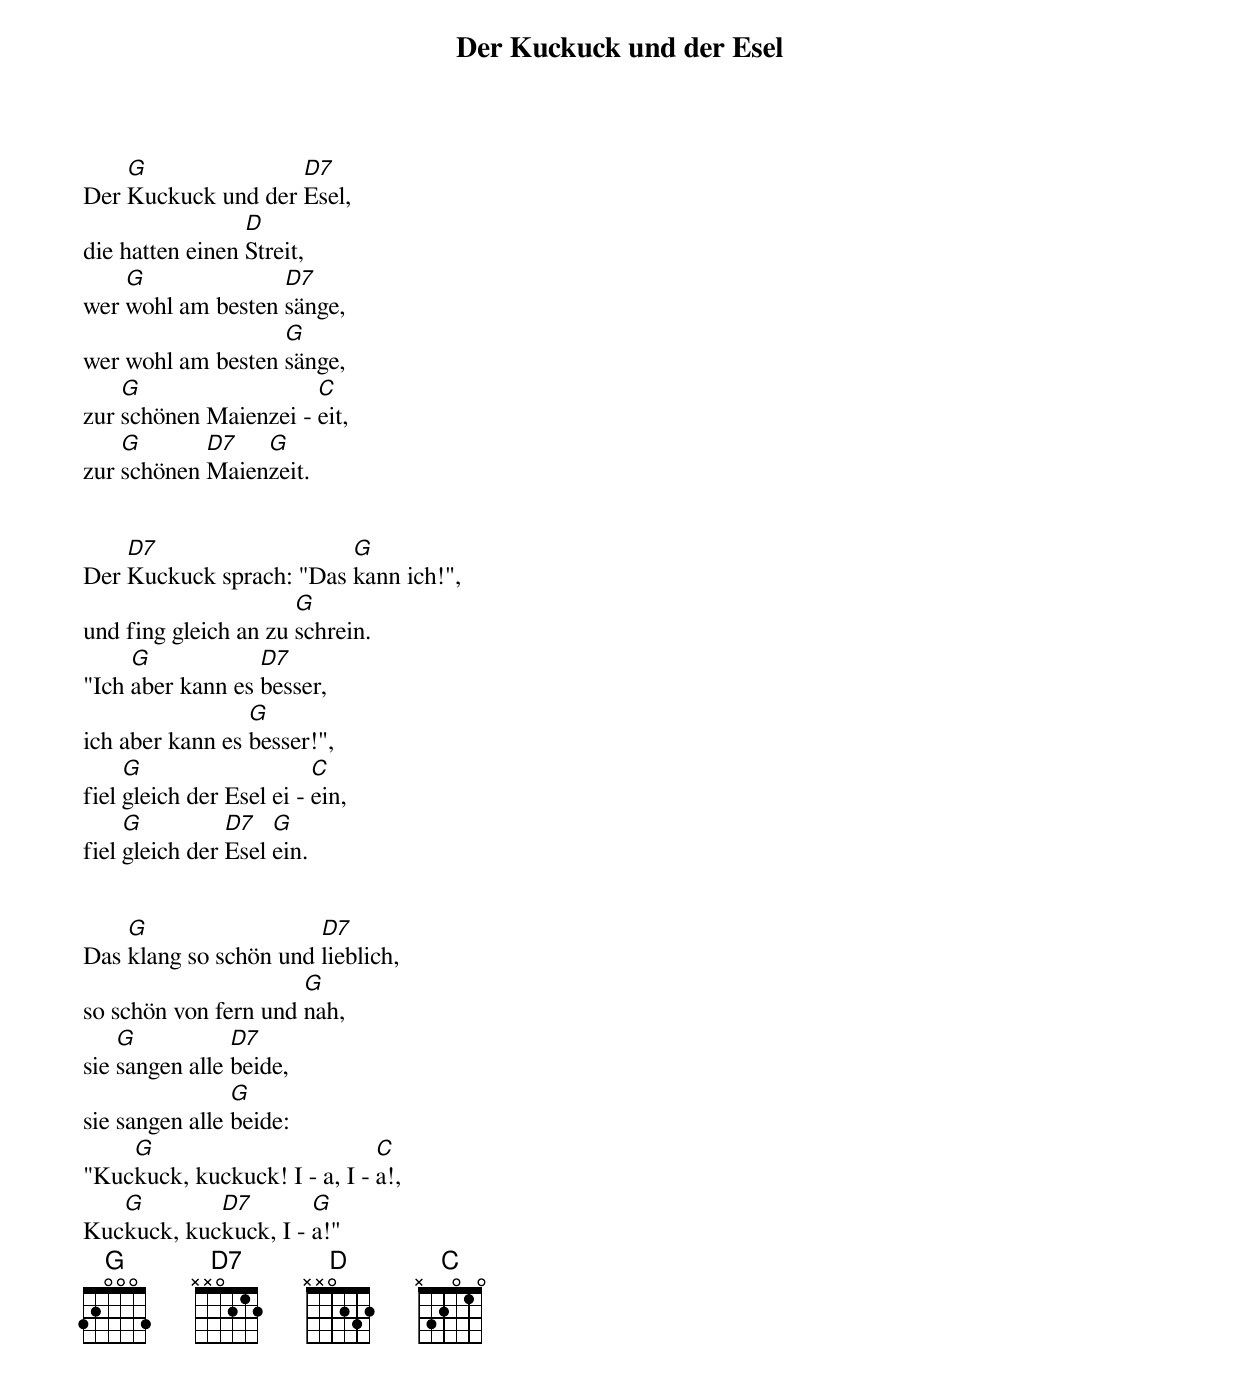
Der Kuckuck und der Esel

    G               D7
Der Kuckuck und der Esel,
                 D
die hatten einen Streit,
    G              D7
wer wohl am besten sänge,
                   G
wer wohl am besten sänge,
    G                  C
zur schönen Maienzei - eit,
    G       D7   G
zur schönen Maienzeit.


    D7                   G
Der Kuckuck sprach: "Das kann ich!",
                      G
und fing gleich an zu schrein.
     G            D7
"Ich aber kann es besser,
                 G
ich aber kann es besser!",
     G                    C
fiel gleich der Esel ei - ein,
     G          D7   G
fiel gleich der Esel ein.


    G                  D7
Das klang so schön und lieblich,
                      G
so schön von fern und nah,
    G           D7
sie sangen alle beide,
                G
sie sangen alle beide:
    G                         C
"Kuckuck, kuckuck! I - a, I - a!,
   G        D7        G
Kuckuck, kuckuck, I - a!"
